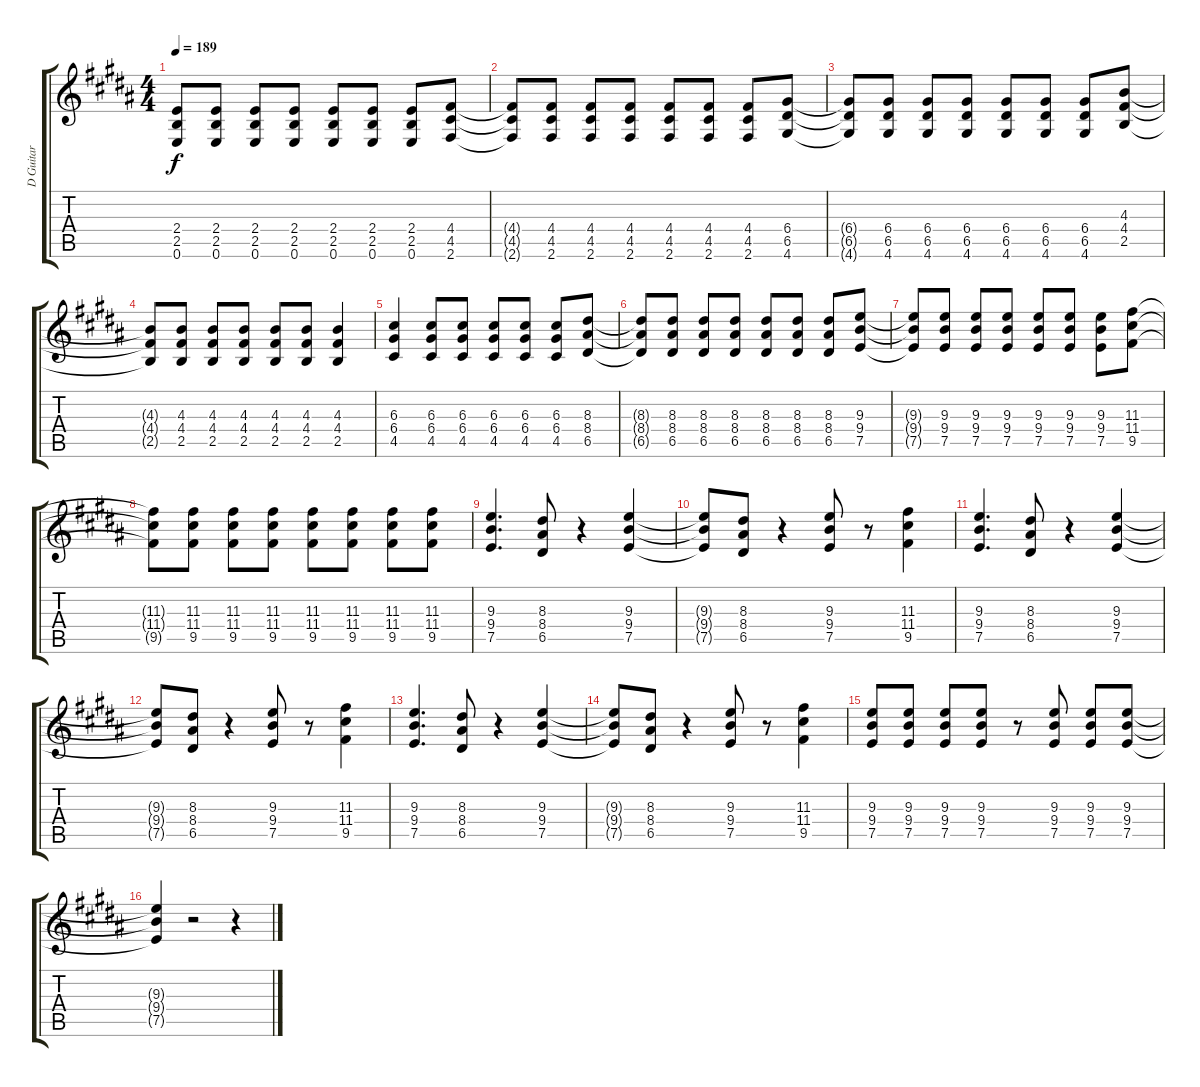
\track ("D Guitar" "D Guitar") {instrument distortionguitar}
\staff {score tabs}
\tuning (E4 B3 G3 D3 A2 E2) {hide}
\ts (4 4)
\tempo 189
\clef g2
\ks b
(2.4{t} 2.5{t} 0.6{t}).8{dy f} (2.4 2.5 0.6).8 (2.4 2.5 0.6).8 (2.4 2.5 0.6).8 (2.4 2.5 0.6).8 (2.4 2.5 0.6).8 (2.4 2.5 0.6).8 (4.4 4.5 2.6).8 |
(4.4{t} 4.5{t} 2.6{t}).8 (4.4 4.5 2.6).8 (4.4 4.5 2.6).8 (4.4 4.5 2.6).8 (4.4 4.5 2.6).8 (4.4 4.5 2.6).8 (4.4 4.5 2.6).8 (6.4 6.5 4.6).8 |
(6.4{t} 6.5{t} 4.6{t}).8 (6.4 6.5 4.6).8 (6.4 6.5 4.6).8 (6.4 6.5 4.6).8 (6.4 6.5 4.6).8 (6.4 6.5 4.6).8 (6.4 6.5 4.6).8 (4.3 4.4 2.5).8 |
(4.3{t} 4.4{t} 2.5{t}).8 (4.3 4.4 2.5).8 (4.3 4.4 2.5).8 (4.3 4.4 2.5).8 (4.3 4.4 2.5).8 (4.3 4.4 2.5).8 (4.3 4.4 2.5).4 |
(6.3 6.4 4.5).4 (6.3 6.4 4.5).8 (6.3 6.4 4.5).8 (6.3 6.4 4.5).8 (6.3 6.4 4.5).8 (6.3 6.4 4.5).8 (8.3 8.4 6.5).8 |
(8.3{t} 8.4{t} 6.5{t}).8 (8.3 8.4 6.5).8 (8.3 8.4 6.5).8 (8.3 8.4 6.5).8 (8.3 8.4 6.5).8 (8.3 8.4 6.5).8 (8.3 8.4 6.5).8 (9.3 9.4 7.5).8 |
(9.3{t} 9.4{t} 7.5{t}).8 (9.3 9.4 7.5).8 (9.3 9.4 7.5).8 (9.3 9.4 7.5).8 (9.3 9.4 7.5).8 (9.3 9.4 7.5).8 (9.3 9.4 7.5).8 (11.3 11.4 9.5).8 |
(11.3{t} 11.4{t} 9.5{t}).8 (11.3 11.4 9.5).8 (11.3 11.4 9.5).8 (11.3 11.4 9.5).8 (11.3 11.4 9.5).8 (11.3 11.4 9.5).8 (11.3 11.4 9.5).8 (11.3 11.4 9.5).8 |
(9.3 9.4 7.5).4{d} (8.3 8.4 6.5).8 r.4 (9.3 9.4 7.5).4 |
(9.3{t} 9.4{t} 7.5{t}).8 (8.3 8.4 6.5).8 r.4 (9.3 9.4 7.5).8 r.8 (11.3 11.4 9.5).4 |
(9.3 9.4 7.5).4{d} (8.3 8.4 6.5).8 r.4 (9.3 9.4 7.5).4 |
(9.3{t} 9.4{t} 7.5{t}).8 (8.3 8.4 6.5).8 r.4 (9.3 9.4 7.5).8 r.8 (11.3 11.4 9.5).4 |
(9.3 9.4 7.5).4{d} (8.3 8.4 6.5).8 r.4 (9.3 9.4 7.5).4 |
(9.3{t} 9.4{t} 7.5{t}).8 (8.3 8.4 6.5).8 r.4 (9.3 9.4 7.5).8 r.8 (11.3 11.4 9.5).4 |
(9.3 9.4 7.5).8 (9.3 9.4 7.5).8 (9.3 9.4 7.5).8 (9.3 9.4 7.5).8 r.8 (9.3 9.4 7.5).8 (9.3 9.4 7.5).8 (9.3 9.4 7.5).8 |
(9.3{t} 9.4{t} 7.5{t}).4 r.2 r.4
